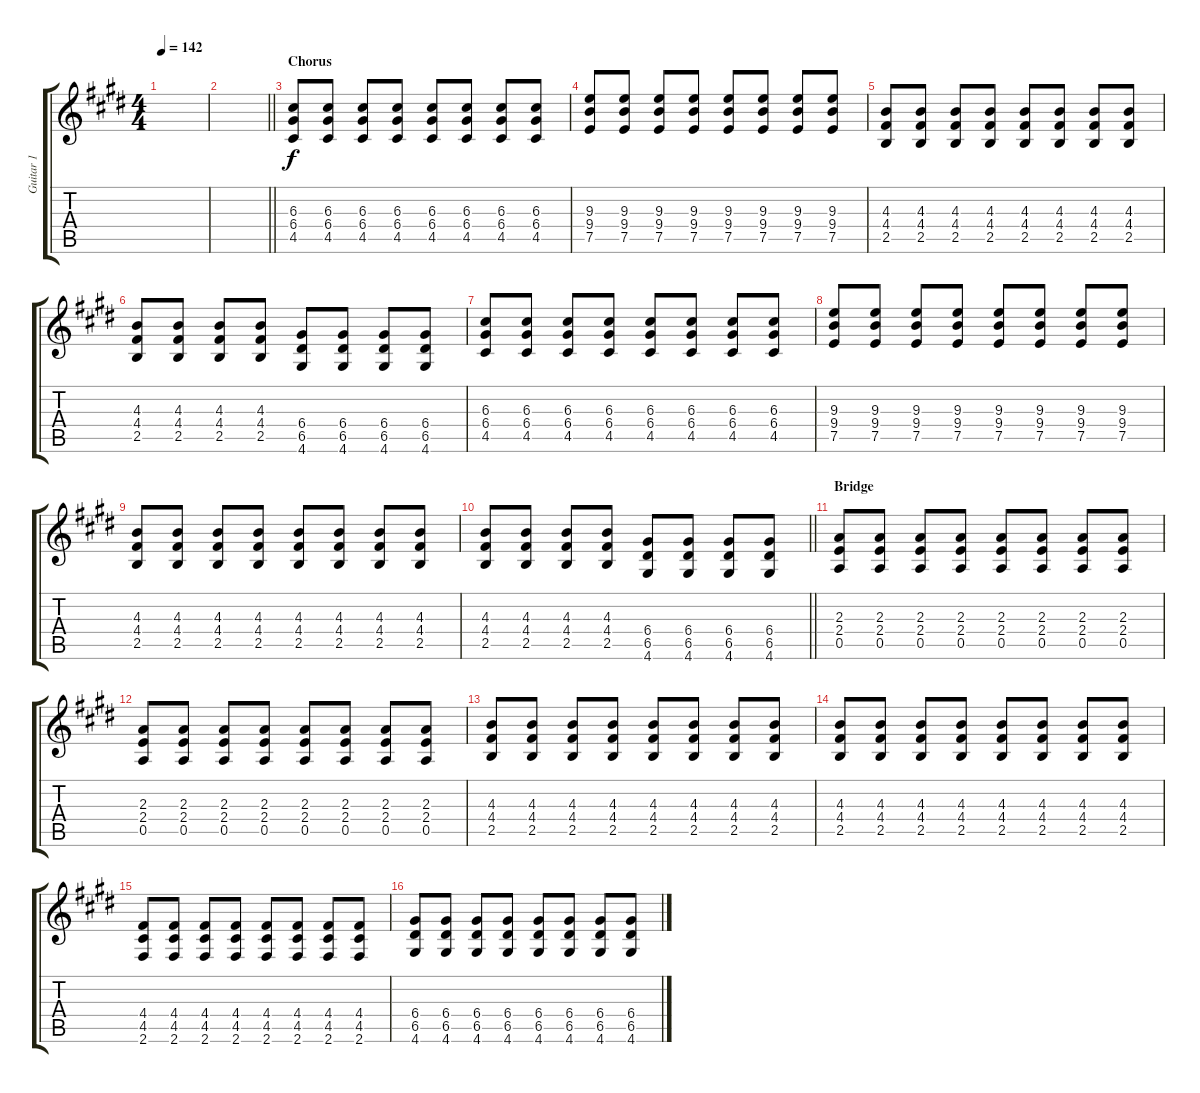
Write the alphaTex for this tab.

\track ("Guitar 1" "Guitar 1") {instrument overdrivenguitar}
\staff {score tabs}
\tuning (E4 B3 G3 D3 A2 E2) {hide}
\ts (4 4)
\tempo 142
\clef g2
\ks e
|
\barLineRight lightlight
|
\section ("" "Chorus")
(6.3 6.4 4.5).8 (6.3 6.4 4.5).8 (6.3 6.4 4.5).8 (6.3 6.4 4.5).8 (6.3 6.4 4.5).8 (6.3 6.4 4.5).8 (6.3 6.4 4.5).8 (6.3 6.4 4.5).8 |
(9.3 9.4 7.5).8 (9.3 9.4 7.5).8 (9.3 9.4 7.5).8 (9.3 9.4 7.5).8 (9.3 9.4 7.5).8 (9.3 9.4 7.5).8 (9.3 9.4 7.5).8 (9.3 9.4 7.5).8 |
(4.3 4.4 2.5).8 (4.3 4.4 2.5).8 (4.3 4.4 2.5).8 (4.3 4.4 2.5).8 (4.3 4.4 2.5).8 (4.3 4.4 2.5).8 (4.3 4.4 2.5).8 (4.3 4.4 2.5).8 |
(4.3 4.4 2.5).8 (4.3 4.4 2.5).8 (4.3 4.4 2.5).8 (4.3 4.4 2.5).8 (6.4 6.5 4.6).8 (6.4 6.5 4.6).8 (6.4 6.5 4.6).8 (6.4 6.5 4.6).8 |
(6.3 6.4 4.5).8 (6.3 6.4 4.5).8 (6.3 6.4 4.5).8 (6.3 6.4 4.5).8 (6.3 6.4 4.5).8 (6.3 6.4 4.5).8 (6.3 6.4 4.5).8 (6.3 6.4 4.5).8 |
(9.3 9.4 7.5).8 (9.3 9.4 7.5).8 (9.3 9.4 7.5).8 (9.3 9.4 7.5).8 (9.3 9.4 7.5).8 (9.3 9.4 7.5).8 (9.3 9.4 7.5).8 (9.3 9.4 7.5).8 |
(4.3 4.4 2.5).8 (4.3 4.4 2.5).8 (4.3 4.4 2.5).8 (4.3 4.4 2.5).8 (4.3 4.4 2.5).8 (4.3 4.4 2.5).8 (4.3 4.4 2.5).8 (4.3 4.4 2.5).8 |
\barLineRight lightlight
(4.3 4.4 2.5).8 (4.3 4.4 2.5).8 (4.3 4.4 2.5).8 (4.3 4.4 2.5).8 (6.4 6.5 4.6).8 (6.4 6.5 4.6).8 (6.4 6.5 4.6).8 (6.4 6.5 4.6).8 |
\section ("" "Bridge")
(2.3 2.4 0.5).8 (2.3 2.4 0.5).8 (2.3 2.4 0.5).8 (2.3 2.4 0.5).8 (2.3 2.4 0.5).8 (2.3 2.4 0.5).8 (2.3 2.4 0.5).8 (2.3 2.4 0.5).8 |
(2.3 2.4 0.5).8 (2.3 2.4 0.5).8 (2.3 2.4 0.5).8 (2.3 2.4 0.5).8 (2.3 2.4 0.5).8 (2.3 2.4 0.5).8 (2.3 2.4 0.5).8 (2.3 2.4 0.5).8 |
(4.3 4.4 2.5).8 (4.3 4.4 2.5).8 (4.3 4.4 2.5).8 (4.3 4.4 2.5).8 (4.3 4.4 2.5).8 (4.3 4.4 2.5).8 (4.3 4.4 2.5).8 (4.3 4.4 2.5).8 |
(4.3 4.4 2.5).8 (4.3 4.4 2.5).8 (4.3 4.4 2.5).8 (4.3 4.4 2.5).8 (4.3 4.4 2.5).8 (4.3 4.4 2.5).8 (4.3 4.4 2.5).8 (4.3 4.4 2.5).8 |
(4.4 4.5 2.6).8 (4.4 4.5 2.6).8 (4.4 4.5 2.6).8 (4.4 4.5 2.6).8 (4.4 4.5 2.6).8 (4.4 4.5 2.6).8 (4.4 4.5 2.6).8 (4.4 4.5 2.6).8 |
(6.4 6.5 4.6).8 (6.4 6.5 4.6).8 (6.4 6.5 4.6).8 (6.4 6.5 4.6).8 (6.4 6.5 4.6).8 (6.4 6.5 4.6).8 (6.4 6.5 4.6).8 (6.4 6.5 4.6).8
